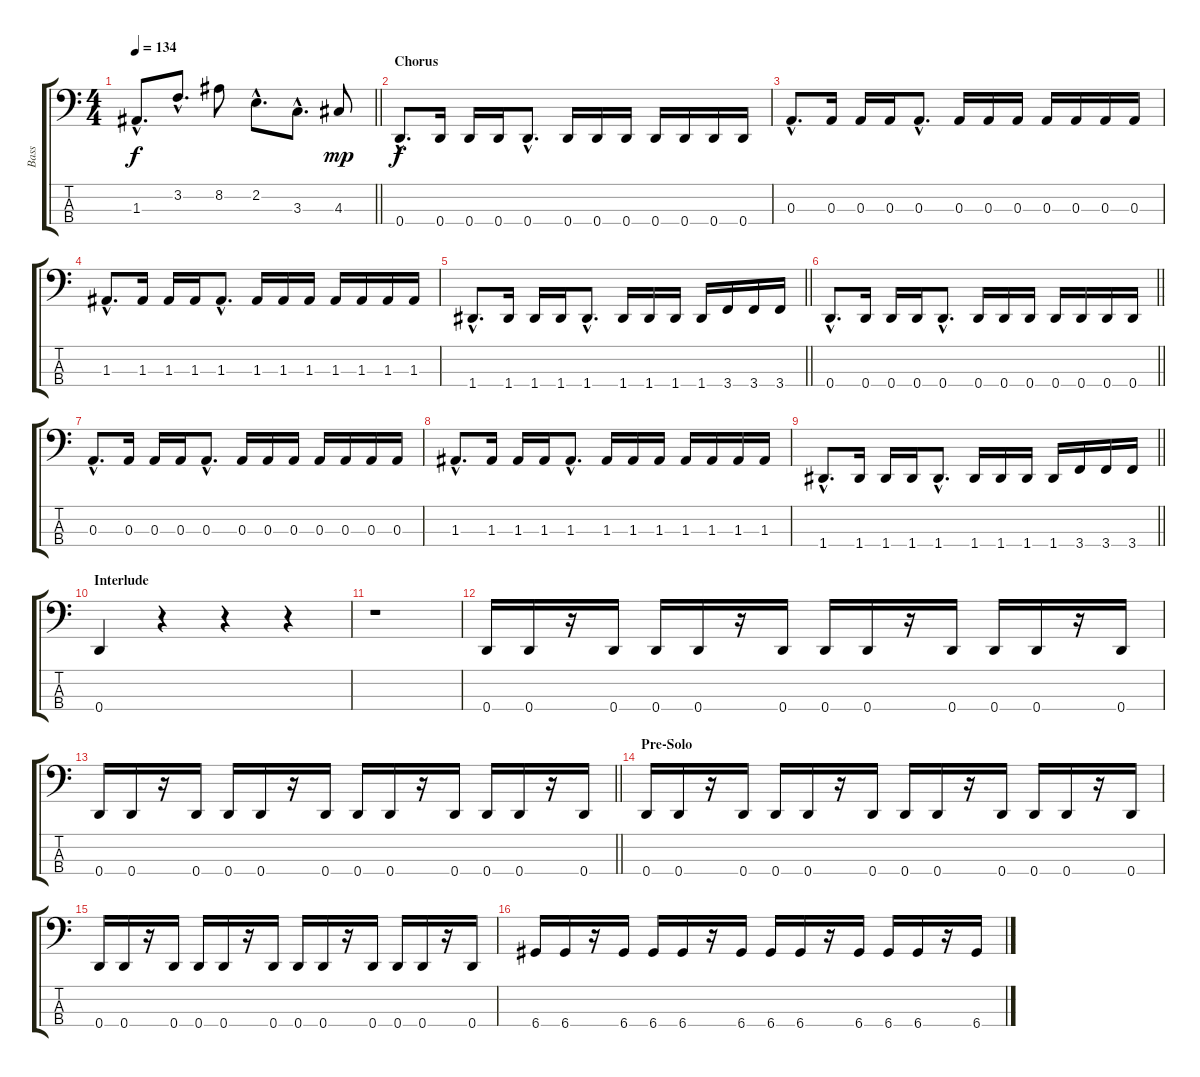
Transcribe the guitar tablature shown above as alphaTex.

\track ("Bass" "Bass") {instrument slapbass1}
\staff {score tabs}
\tuning (G2 D2 A1 D1) {hide}
\ts (4 4)
\tempo 134
\clef f4
\barLineRight lightlight
\ks c
1.3{hac}.8{d dy f} 3.2{hac}.8{d} 8.2.8 2.2{hac}.8{d} 3.3{hac}.8{d} 4.3.8{dy mp} |
\section ("" "Chorus")
0.4{hac}.8{d dy f} 0.4.16 0.4.16 0.4.16 0.4{hac}.8{d} 0.4.16 0.4.16 0.4.16 0.4.16 0.4.16 0.4.16 0.4.16 |
0.3{hac}.8{d} 0.3.16 0.3.16 0.3.16 0.3{hac}.8{d} 0.3.16 0.3.16 0.3.16 0.3.16 0.3.16 0.3.16 0.3.16 |
1.3{hac}.8{d} 1.3.16 1.3.16 1.3.16 1.3{hac}.8{d} 1.3.16 1.3.16 1.3.16 1.3.16 1.3.16 1.3.16 1.3.16 |
\barLineRight lightlight
1.4{hac}.8{d} 1.4.16 1.4.16 1.4.16 1.4{hac}.8{d} 1.4.16 1.4.16 1.4.16 1.4.16 3.4.16 3.4.16 3.4.16 |
\section ("" "")
\barLineRight lightlight
0.4{hac}.8{d} 0.4.16 0.4.16 0.4.16 0.4{hac}.8{d} 0.4.16 0.4.16 0.4.16 0.4.16 0.4.16 0.4.16 0.4.16 |
0.3{hac}.8{d} 0.3.16 0.3.16 0.3.16 0.3{hac}.8{d} 0.3.16 0.3.16 0.3.16 0.3.16 0.3.16 0.3.16 0.3.16 |
1.3{hac}.8{d} 1.3.16 1.3.16 1.3.16 1.3{hac}.8{d} 1.3.16 1.3.16 1.3.16 1.3.16 1.3.16 1.3.16 1.3.16 |
\barLineRight lightlight
1.4{hac}.8{d} 1.4.16 1.4.16 1.4.16 1.4{hac}.8{d} 1.4.16 1.4.16 1.4.16 1.4.16 3.4.16 3.4.16 3.4.16 |
\section ("" "Interlude")
0.4.4 r.4 r.4 r.4 |
r.1 |
0.4.16 0.4.16 r.16 0.4.16 0.4.16 0.4.16 r.16 0.4.16 0.4.16 0.4.16 r.16 0.4.16 0.4.16 0.4.16 r.16 0.4.16 |
\barLineRight lightlight
0.4.16 0.4.16 r.16 0.4.16 0.4.16 0.4.16 r.16 0.4.16 0.4.16 0.4.16 r.16 0.4.16 0.4.16 0.4.16 r.16 0.4.16 |
\section ("" "Pre-Solo")
0.4.16 0.4.16 r.16 0.4.16 0.4.16 0.4.16 r.16 0.4.16 0.4.16 0.4.16 r.16 0.4.16 0.4.16 0.4.16 r.16 0.4.16 |
0.4.16 0.4.16 r.16 0.4.16 0.4.16 0.4.16 r.16 0.4.16 0.4.16 0.4.16 r.16 0.4.16 0.4.16 0.4.16 r.16 0.4.16 |
6.4.16 6.4.16 r.16 6.4.16 6.4.16 6.4.16 r.16 6.4.16 6.4.16 6.4.16 r.16 6.4.16 6.4.16 6.4.16 r.16 6.4.16
